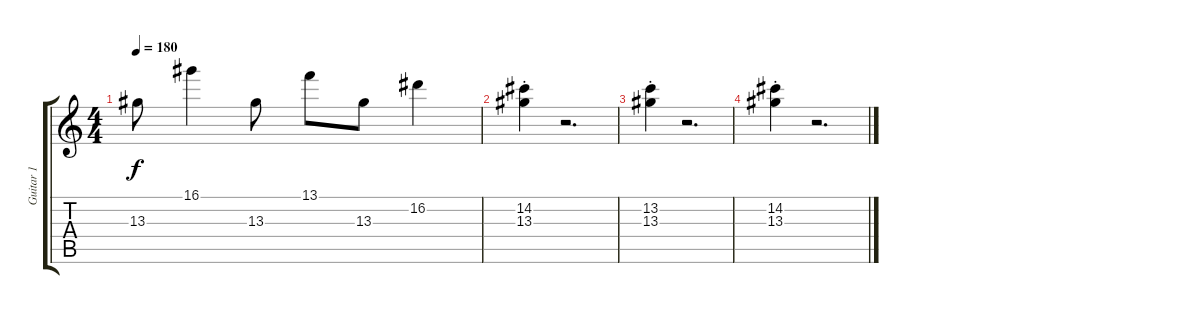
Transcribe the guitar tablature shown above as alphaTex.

\track ("Guitar 1" "Guitar 1") {instrument overdrivenguitar}
\staff {score tabs}
\tuning (E4 B3 G3 D3 A2 E2) {hide}
\ts (4 4)
\tempo 180
\clef g2
\ks c
13.3.8{dy f} 16.1.4 13.3.8 13.1.8 13.3.8 16.2.4 |
(14.2{st} 13.3{st}).4 r.2{d} |
(13.2{st} 13.3{st}).4 r.2{d} |
(14.2{st} 13.3{st}).4 r.2{d}
